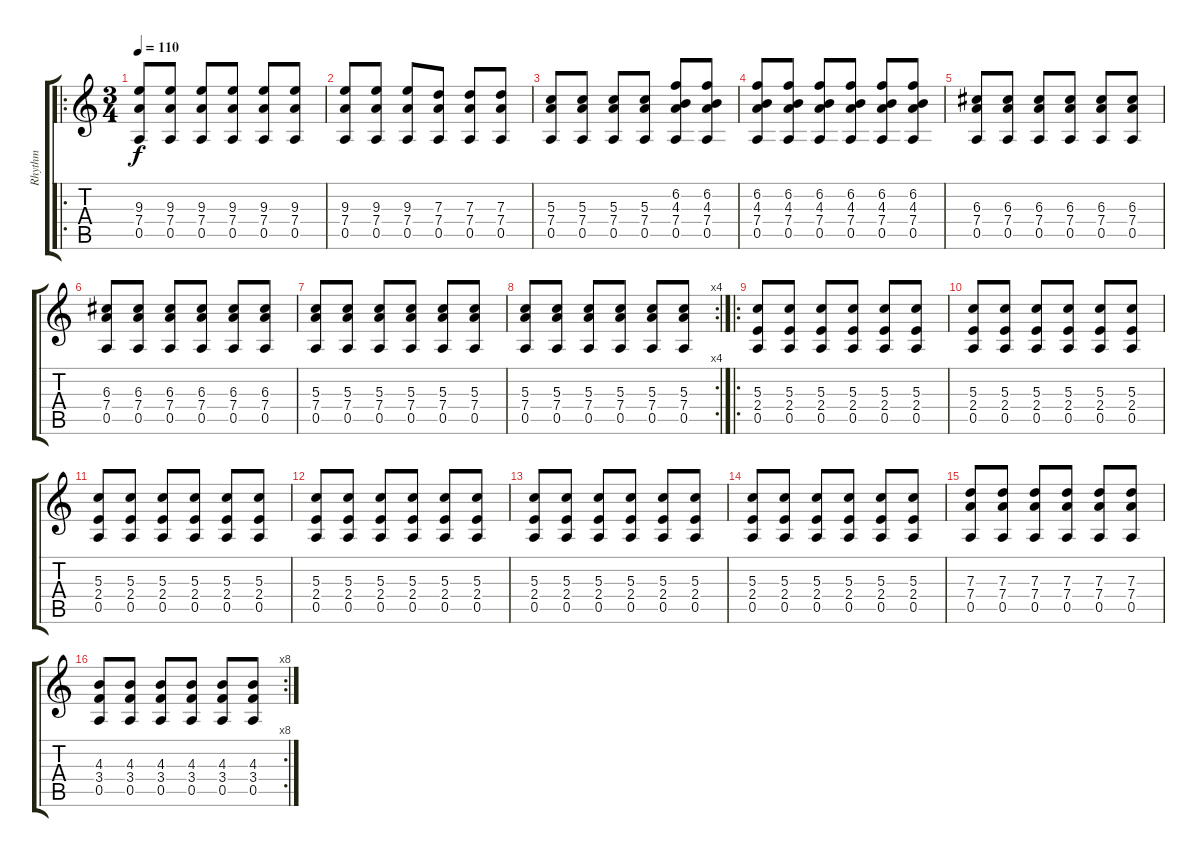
\track ("Rhythm" "Rhythm") {instrument distortionguitar}
\staff {score tabs}
\tuning (E4 B3 G3 D3 A2 E2) {hide}
\ro
\ts (3 4)
\tempo 110
\clef g2
\ks c
(9.3 7.4 0.5).8{dy f} (9.3 7.4 0.5).8 (9.3 7.4 0.5).8 (9.3 7.4 0.5).8 (9.3 7.4 0.5).8 (9.3 7.4 0.5).8 |
(9.3 7.4 0.5).8 (9.3 7.4 0.5).8 (9.3 7.4 0.5).8 (7.3 7.4 0.5).8 (7.3 7.4 0.5).8 (7.3 7.4 0.5).8 |
(5.3 7.4 0.5).8 (5.3 7.4 0.5).8 (5.3 7.4 0.5).8 (5.3 7.4 0.5).8 (6.2 4.3 7.4 0.5).8 (6.2 4.3 7.4 0.5).8 |
(6.2 4.3 7.4 0.5).8 (6.2 4.3 7.4 0.5).8 (6.2 4.3 7.4 0.5).8 (6.2 4.3 7.4 0.5).8 (6.2 4.3 7.4 0.5).8 (6.2 4.3 7.4 0.5).8 |
(6.3 7.4 0.5).8 (6.3 7.4 0.5).8 (6.3 7.4 0.5).8 (6.3 7.4 0.5).8 (6.3 7.4 0.5).8 (6.3 7.4 0.5).8 |
(6.3 7.4 0.5).8 (6.3 7.4 0.5).8 (6.3 7.4 0.5).8 (6.3 7.4 0.5).8 (6.3 7.4 0.5).8 (6.3 7.4 0.5).8 |
(5.3 7.4 0.5).8 (5.3 7.4 0.5).8 (5.3 7.4 0.5).8 (5.3 7.4 0.5).8 (5.3 7.4 0.5).8 (5.3 7.4 0.5).8 |
\rc 4
(5.3 7.4 0.5).8 (5.3 7.4 0.5).8 (5.3 7.4 0.5).8 (5.3 7.4 0.5).8 (5.3 7.4 0.5).8 (5.3 7.4 0.5).8 |
\ro
(5.3 2.4 0.5).8 (5.3 2.4 0.5).8 (5.3 2.4 0.5).8 (5.3 2.4 0.5).8 (5.3 2.4 0.5).8 (5.3 2.4 0.5).8 |
(5.3 2.4 0.5).8 (5.3 2.4 0.5).8 (5.3 2.4 0.5).8 (5.3 2.4 0.5).8 (5.3 2.4 0.5).8 (5.3 2.4 0.5).8 |
(5.3 2.4 0.5).8 (5.3 2.4 0.5).8 (5.3 2.4 0.5).8 (5.3 2.4 0.5).8 (5.3 2.4 0.5).8 (5.3 2.4 0.5).8 |
(5.3 2.4 0.5).8 (5.3 2.4 0.5).8 (5.3 2.4 0.5).8 (5.3 2.4 0.5).8 (5.3 2.4 0.5).8 (5.3 2.4 0.5).8 |
(5.3 2.4 0.5).8 (5.3 2.4 0.5).8 (5.3 2.4 0.5).8 (5.3 2.4 0.5).8 (5.3 2.4 0.5).8 (5.3 2.4 0.5).8 |
(5.3 2.4 0.5).8 (5.3 2.4 0.5).8 (5.3 2.4 0.5).8 (5.3 2.4 0.5).8 (5.3 2.4 0.5).8 (5.3 2.4 0.5).8 |
(7.3 7.4 0.5).8 (7.3 7.4 0.5).8 (7.3 7.4 0.5).8 (7.3 7.4 0.5).8 (7.3 7.4 0.5).8 (7.3 7.4 0.5).8 |
\rc 8
(4.3 3.4 0.5).8 (4.3 3.4 0.5).8 (4.3 3.4 0.5).8 (4.3 3.4 0.5).8 (4.3 3.4 0.5).8 (4.3 3.4 0.5).8
